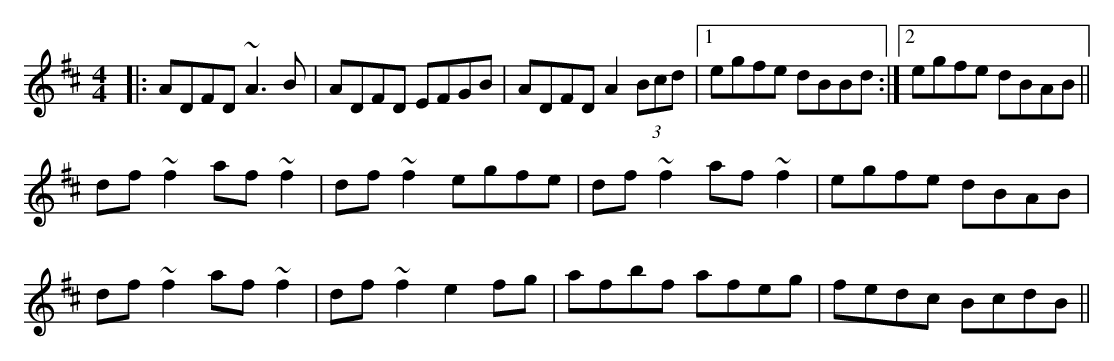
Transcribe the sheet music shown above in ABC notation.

X:1
M:4/4
K:D
|:ADFD ~A3 B|ADFD EFGB|ADFD A2 (3Bcd|1 egfe dBBd:|2 egfe dBAB||
df ~f2 af ~f2|df ~f2 egfe|df ~f2 af ~f2|egfe dBAB|
df ~f2 af ~f2|df ~f2 e2 fg|afbf afeg|fedc BcdB||
